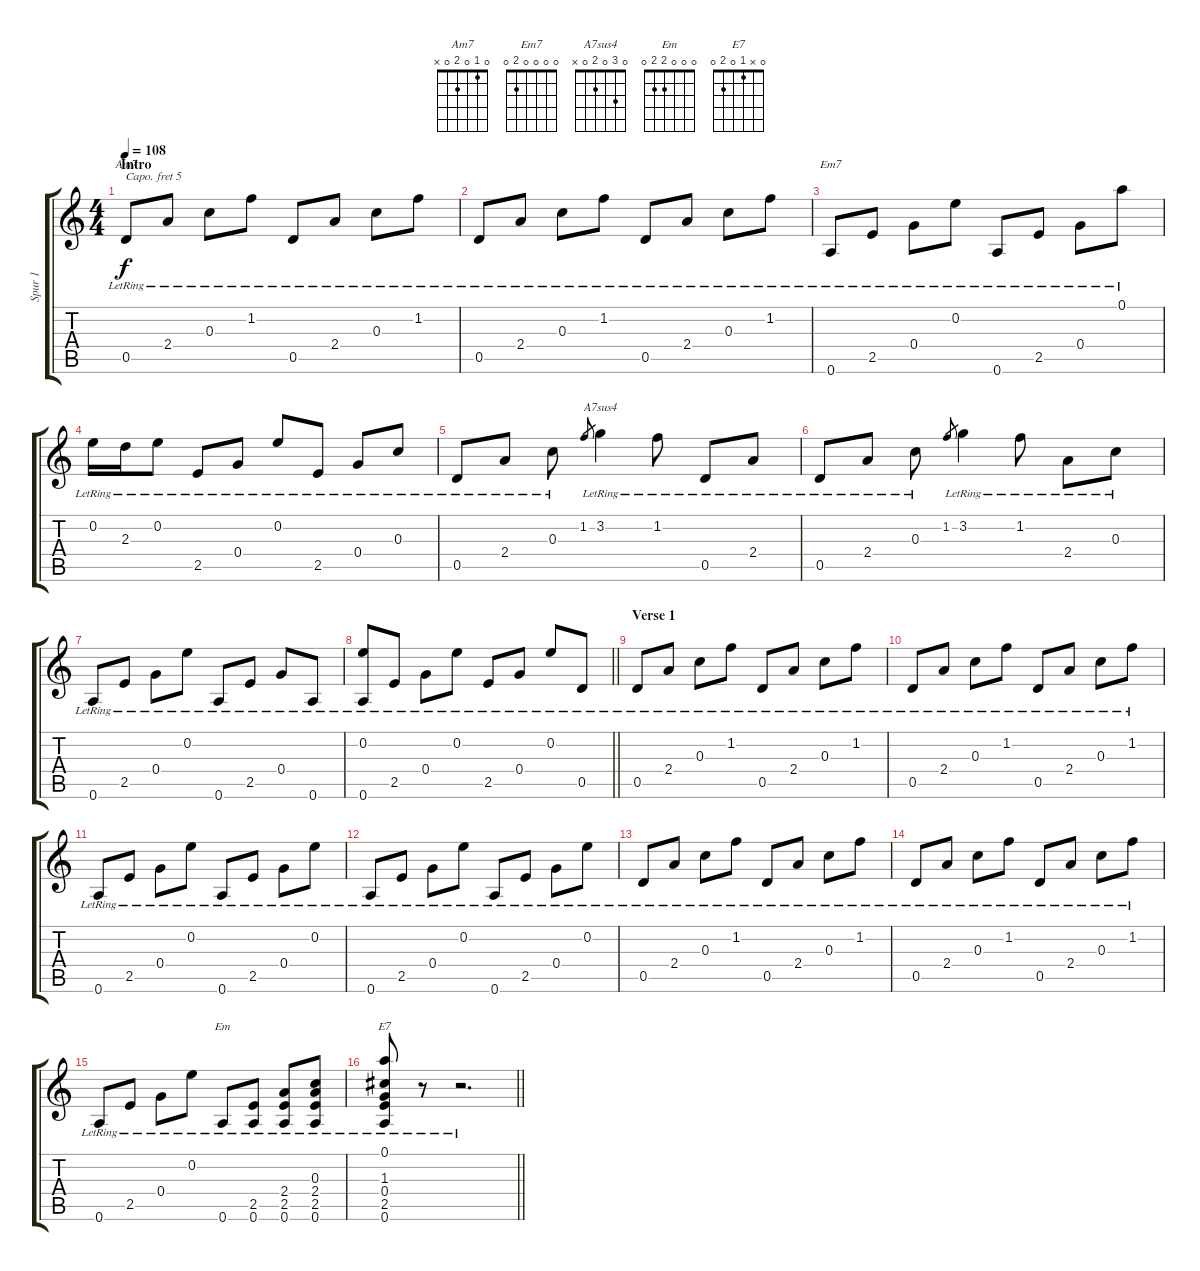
\track ("Spur 1" "Spur 1") {instrument acousticguitarsteel}
\staff {score tabs}
\capo 5
\tuning (E4 B3 G3 D3 A2 E2) {hide}
\chord ("Am7" 0 1 0 2 0 x)
\chord ("Em7" 0 0 0 0 2 0)
\chord ("A7sus4" 0 3 0 2 0 x)
\chord ("Em" 0 0 0 2 2 0)
\chord ("E7" 0 x 1 0 2 0)
\ts (4 4)
\section ("" "Intro")
\tempo 108
\clef g2
\ks c
0.5{lr}.8{ch "Am7" dy f instrument acousticguitarsteel} 2.4{lr}.8 0.3{lr}.8 1.2{lr}.8 0.5{lr}.8 2.4{lr}.8 0.3{lr}.8 1.2{lr}.8 |
0.5{lr}.8 2.4{lr}.8 0.3{lr}.8 1.2{lr}.8 0.5{lr}.8 2.4{lr}.8 0.3{lr}.8 1.2{lr}.8 |
0.6{lr}.8{ch "Em7"} 2.5{lr}.8 0.4{lr}.8 0.2{lr}.8 0.6{lr}.8 2.5{lr}.8 0.4{lr}.8 0.1{lr}.8 |
0.2{lr}.16 2.3{lr}.16 0.2{lr}.8 2.5{lr}.8 0.4{lr}.8 0.2{lr}.8 2.5{lr}.8 0.4{lr}.8 0.3{lr}.8 |
0.5{lr}.8 2.4{lr}.8 0.3{lr}.8 1.2.8{gr} 3.2{lr}.4{ch "A7sus4"} 1.2{lr}.8 0.5{lr}.8 2.4{lr}.8 |
0.5{lr}.8 2.4{lr}.8 0.3{lr}.8 1.2.8{gr} 3.2{lr}.4 1.2{lr}.8 2.4{lr}.8 0.3{lr}.8 |
0.6{lr}.8 2.5{lr}.8 0.4{lr}.8 0.2{lr}.8 0.6{lr}.8 2.5{lr}.8 0.4{lr}.8 0.6{lr}.8 |
\barLineRight lightlight
(0.2{lr} 0.6{lr}).8 2.5{lr}.8 0.4{lr}.8 0.2{lr}.8 2.5{lr}.8 0.4{lr}.8 0.2{lr}.8 0.5{lr}.8 |
\section ("" "Verse 1")
0.5{lr}.8 2.4{lr}.8 0.3{lr}.8 1.2{lr}.8 0.5{lr}.8 2.4{lr}.8 0.3{lr}.8 1.2{lr}.8 |
0.5{lr}.8 2.4{lr}.8 0.3{lr}.8 1.2{lr}.8 0.5{lr}.8 2.4{lr}.8 0.3{lr}.8 1.2{lr}.8 |
0.6{lr}.8 2.5{lr}.8 0.4{lr}.8 0.2{lr}.8 0.6{lr}.8 2.5{lr}.8 0.4{lr}.8 0.2{lr}.8 |
0.6{lr}.8 2.5{lr}.8 0.4{lr}.8 0.2{lr}.8 0.6{lr}.8 2.5{lr}.8 0.4{lr}.8 0.2{lr}.8 |
0.5{lr}.8 2.4{lr}.8 0.3{lr}.8 1.2{lr}.8 0.5{lr}.8 2.4{lr}.8 0.3{lr}.8 1.2{lr}.8 |
0.5{lr}.8 2.4{lr}.8 0.3{lr}.8 1.2{lr}.8 0.5{lr}.8 2.4{lr}.8 0.3{lr}.8 1.2{lr}.8 |
0.6{lr}.8 2.5{lr}.8 0.4{lr}.8 0.2{lr}.8 0.6{lr}.8{ch "Em"} (2.5{lr} 0.6{lr}).8 (2.4{lr} 2.5{lr} 0.6{lr}).8 (0.3{lr} 2.4{lr} 2.5{lr} 0.6{lr}).8 |
\barLineRight lightlight
(0.1{lr} 1.3{lr} 0.4{lr} 2.5{lr} 0.6{lr}).8{ch "E7"} r.8 r.2{d}
